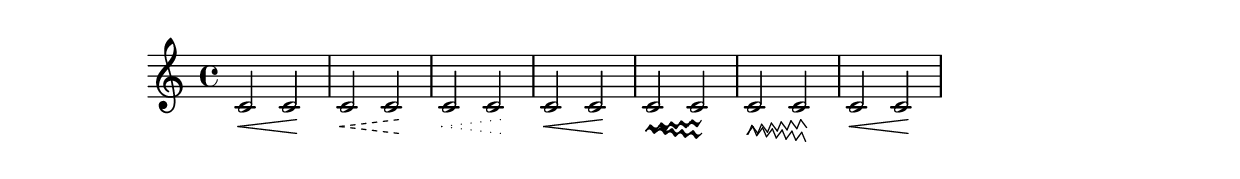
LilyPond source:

%% http://lsr.dsi.unimi.it/LSR/Item?id=679
%% see also http://www.lilypond.org/doc/v2.18/Documentation/snippets/expressive-marks#expressive-marks-hairpins-with-different-line-styles

\relative c' {
  c2\< c\!
  \override Hairpin.style = #'dashed-line
  c2\< c\!
  \override Hairpin.style = #'dotted-line
  c2\< c\!
  \override Hairpin.style = #'line
  c2\< c\!
  \override Hairpin.style = #'trill
  c2\< c\!
  \override Hairpin.style = #'zigzag
  c2\< c\!
  \revert Hairpin.style
  c2\< c\!
}
